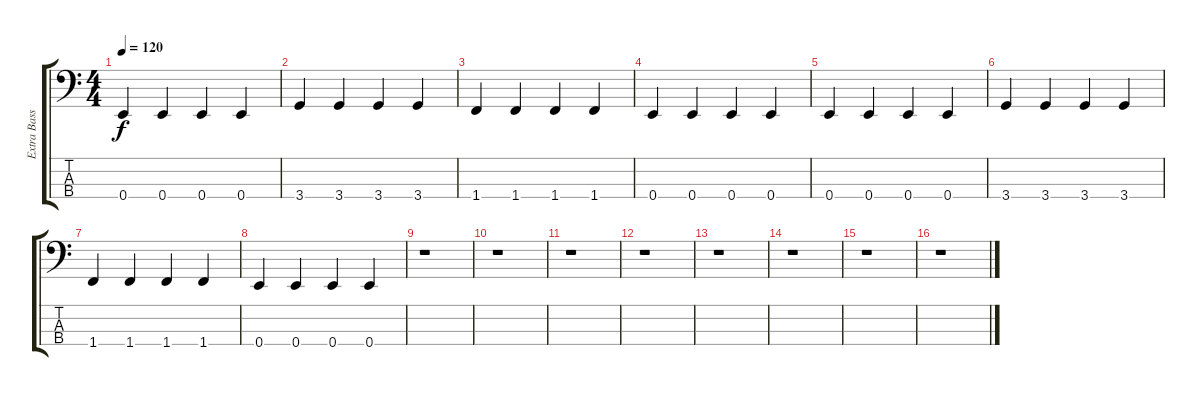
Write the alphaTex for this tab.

\track ("Extra Bass" "Extra Bass") {instrument electricbassfinger}
\staff {score tabs}
\tuning (G2 D2 A1 E1) {hide}
\ts (4 4)
\tempo 120
\clef f4
\ks c
0.4.4{dy f} 0.4.4 0.4.4 0.4.4 |
3.4.4 3.4.4 3.4.4 3.4.4 |
1.4.4 1.4.4 1.4.4 1.4.4 |
0.4.4 0.4.4 0.4.4 0.4.4 |
0.4.4 0.4.4 0.4.4 0.4.4 |
3.4.4 3.4.4 3.4.4 3.4.4 |
1.4.4 1.4.4 1.4.4 1.4.4 |
0.4.4 0.4.4 0.4.4 0.4.4 |
r.1 |
r.1 |
r.1 |
r.1 |
r.1 |
r.1 |
r.1 |
r.1
